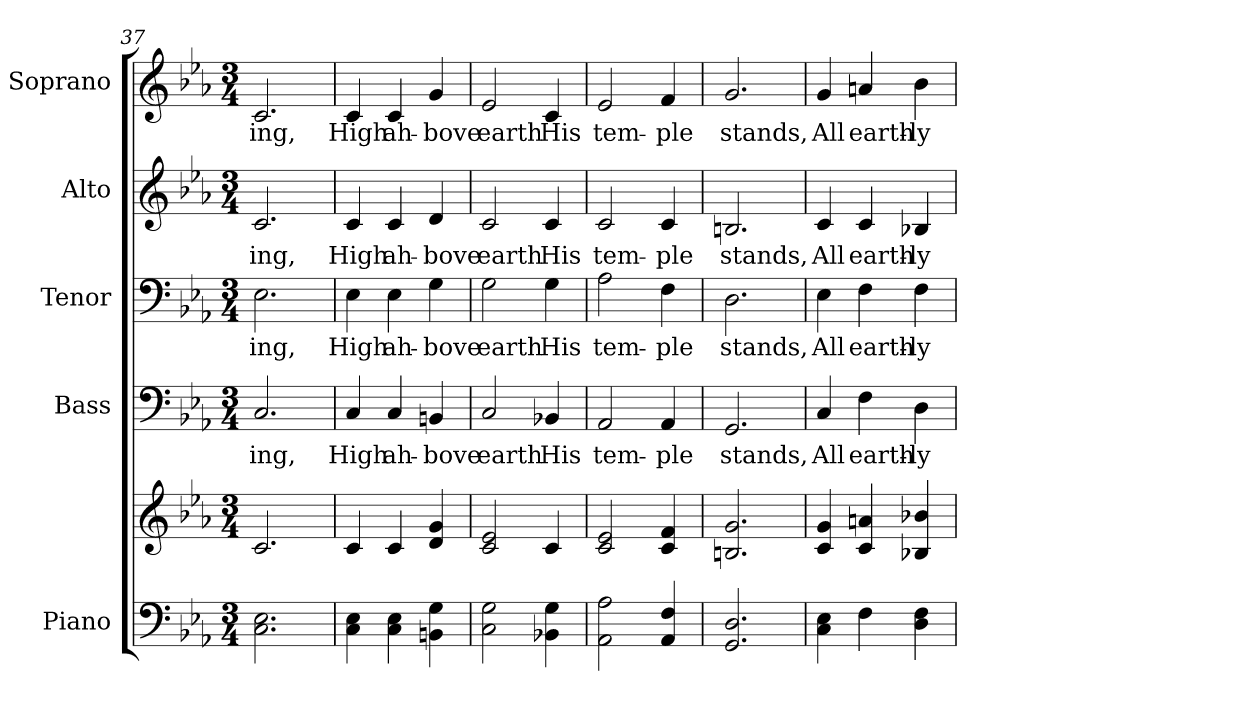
**kern	**kern	**kern	**text	**kern	**text	**kern	**text	**kern	**text
*part5	*part5	*part4	*part4	*part3	*part3	*part2	*part2	*part1	*part1
*staff6	*staff5	*staff4	*staff4	*staff3	*staff3	*staff2	*staff2	*staff1	*staff1
*I"Piano	*	*I"Bass	*	*I"Tenor	*	*I"Alto	*	*I"Soprano	*
*I'Pno.	*	*I'B.	*	*I'T.	*	*I'A.	*	*I'S.	*
*clefF4	*clefG2	*clefF4	*	*clefF4	*	*clefG2	*	*clefG2	*
*k[b-e-a-]	*k[b-e-a-]	*k[b-e-a-]	*	*k[b-e-a-]	*	*k[b-e-a-]	*	*k[b-e-a-]	*
*E-:	*E-:	*E-:	*	*E-:	*	*E-:	*	*E-:	*
*M3/4	*M3/4	*M3/4	*	*M3/4	*	*M3/4	*	*M3/4	*
=37	=37	=37	=37	=37	=37	=37	=37	=37	=37
!	!	!	!LO:LY:b:color=#000000	!	!	!	!	!	!
!	!	!	!	!	!LO:LY:b:color=#000000	!	!	!	!
!	!	!	!	!	!	!	!LO:LY:b:color=#000000	!	!
!	!	!	!	!	!	!	!	!	!LO:LY:b:color=#000000
2.Ci\ 2.E-i	2.ci/	2.Ci/	-ing,	2.E-i\	-ing,	2.ci/	-ing,	2.ci/	-ing,
!!LO:PB:g=z
=38	=38	=38	=38	=38	=38	=38	=38	=38	=38
!	!	!	!LO:LY:b:color=#000000	!	!	!	!	!	!
!	!	!	!	!	!LO:LY:b:color=#000000	!	!	!	!
!	!	!	!	!	!	!	!LO:LY:b:color=#000000	!	!
!	!	!	!	!	!	!	!	!	!LO:LY:b:color=#000000
4Ci\ 4E-i	4ci/	4Ci/	High	4E-i\	High	4ci/	High	4ci/	High
!	!	!	!LO:LY:b:color=#000000	!	!	!	!	!	!
!	!	!	!	!	!LO:LY:b:color=#000000	!	!	!	!
!	!	!	!	!	!	!	!LO:LY:b:color=#000000	!	!
!	!	!	!	!	!	!	!	!	!LO:LY:b:color=#000000
4Ci\ 4E-i	4ci/	4Ci/	ah-	4E-i\	ah-	4ci/	ah-	4ci/	ah-
!	!	!	!LO:LY:b:color=#000000	!	!	!	!	!	!
!	!	!	!	!	!LO:LY:b:color=#000000	!	!	!	!
!	!	!	!	!	!	!	!LO:LY:b:color=#000000	!	!
!	!	!	!	!	!	!	!	!	!LO:LY:b:color=#000000
4BBni\ 4Gi	4di/ 4gi	4BBni/	-bove	4Gi\	-bove	4di/	-bove	4gi/	-bove
=39	=39	=39	=39	=39	=39	=39	=39	=39	=39
!	!	!	!LO:LY:b:color=#000000	!	!	!	!	!	!
!	!	!	!	!	!LO:LY:b:color=#000000	!	!	!	!
!	!	!	!	!	!	!	!LO:LY:b:color=#000000	!	!
!	!	!	!	!	!	!	!	!	!LO:LY:b:color=#000000
2Ci\ 2Gi	2ci/ 2e-i	2Ci/	earth	2Gi\	earth	2ci/	earth	2e-i/	earth
!	!	!	!LO:LY:b:color=#000000	!	!	!	!	!	!
!	!	!	!	!	!LO:LY:b:color=#000000	!	!	!	!
!	!	!	!	!	!	!	!LO:LY:b:color=#000000	!	!
!	!	!	!	!	!	!	!	!	!LO:LY:b:color=#000000
4BB-Xi\ 4Gi	4ci/	4BB-Xi/	His	4Gi\	His	4ci/	His	4ci/	His
=40	=40	=40	=40	=40	=40	=40	=40	=40	=40
!	!	!	!LO:LY:b:color=#000000	!	!	!	!	!	!
!	!	!	!	!	!LO:LY:b:color=#000000	!	!	!	!
!	!	!	!	!	!	!	!LO:LY:b:color=#000000	!	!
!	!	!	!	!	!	!	!	!	!LO:LY:b:color=#000000
2AA-i\ 2A-i	2ci/ 2e-i	2AA-i/	tem-	2A-i\	tem-	2ci/	tem-	2e-i/	tem-
!	!	!	!LO:LY:b:color=#000000	!	!	!	!	!	!
!	!	!	!	!	!LO:LY:b:color=#000000	!	!	!	!
!	!	!	!	!	!	!	!LO:LY:b:color=#000000	!	!
!	!	!	!	!	!	!	!	!	!LO:LY:b:color=#000000
4AA-i/ 4Fi	4ci/ 4fi	4AA-i/	-ple	4Fi\	-ple	4ci/	-ple	4fi/	-ple
!!LO:PB:g=z
=41	=41	=41	=41	=41	=41	=41	=41	=41	=41
!	!	!	!LO:LY:b:color=#000000	!	!	!	!	!	!
!	!	!	!	!	!LO:LY:b:color=#000000	!	!	!	!
!	!	!	!	!	!	!	!LO:LY:b:color=#000000	!	!
!	!	!	!	!	!	!	!	!	!LO:LY:b:color=#000000
2.GGi/ 2.Di	2.Bni/ 2.gi	2.GGi/	stands,	2.Di\	stands,	2.Bni/	stands,	2.gi/	stands,
=42	=42	=42	=42	=42	=42	=42	=42	=42	=42
!	!	!	!LO:LY:b:color=#000000	!	!	!	!	!	!
!	!	!	!	!	!LO:LY:b:color=#000000	!	!	!	!
!	!	!	!	!	!	!	!LO:LY:b:color=#000000	!	!
!	!	!	!	!	!	!	!	!	!LO:LY:b:color=#000000
4Ci\ 4E-i	4ci/ 4gi	4Ci/	All	4E-i\	All	4ci/	All	4gi/	All
!	!	!	!LO:LY:b:color=#000000	!	!	!	!	!	!
!	!	!	!	!	!LO:LY:b:color=#000000	!	!	!	!
!	!	!	!	!	!	!	!LO:LY:b:color=#000000	!	!
!	!	!	!	!	!	!	!	!	!LO:LY:b:color=#000000
4Fi\	4ci/ 4ani	4Fi\	earth-	4Fi\	earth-	4ci/	earth-	4ani/	earth-
!	!	!	!LO:LY:b:color=#000000	!	!	!	!	!	!
!	!	!	!	!	!LO:LY:b:color=#000000	!	!	!	!
!	!	!	!	!	!	!	!LO:LY:b:color=#000000	!	!
!	!	!	!	!	!	!	!	!	!LO:LY:b:color=#000000
4Di\ 4Fi	4B-Xi/ 4b-Xi	4Di\	-ly	4Fi\	-ly	4B-Xi/	-ly	4b-i\	-ly
=	=	=	=	=	=	=	=	=	=
*-	*-	*-	*-	*-	*-	*-	*-	*-	*-
